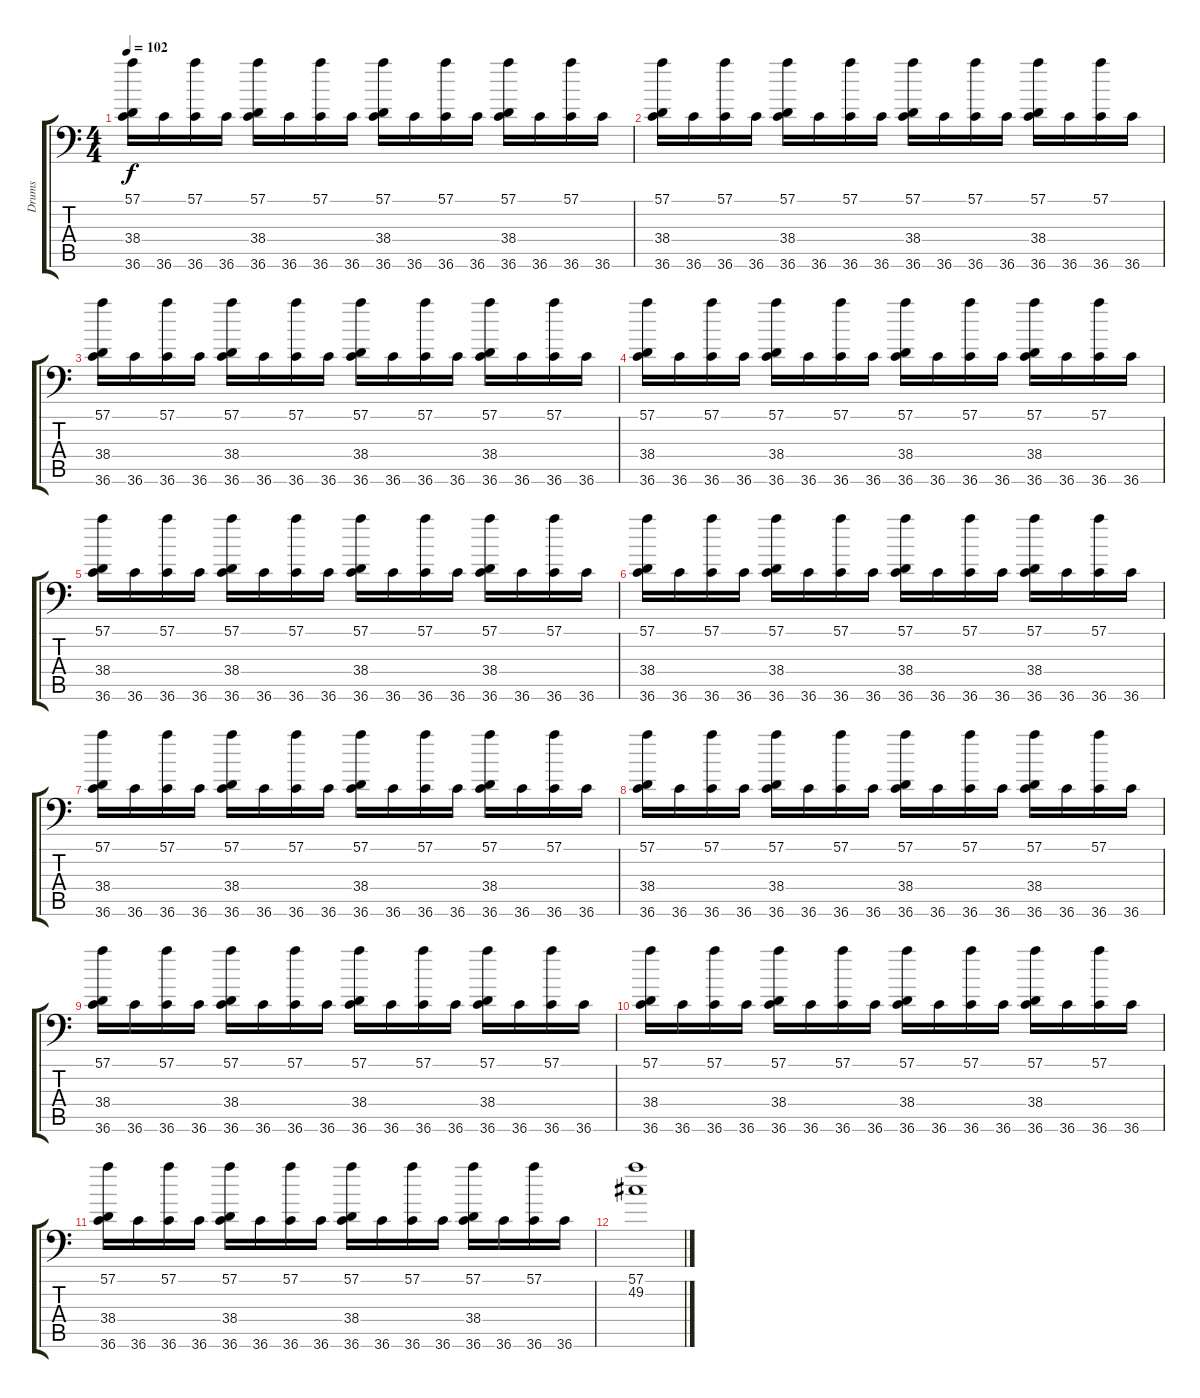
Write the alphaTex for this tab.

\track ("Drums" "Drums") {instrument acousticgrandpiano}
\staff {score tabs}
\tuning (C-1 C-1 C-1 C-1 C-1 C-1) {hide}
\ts (4 4)
\tempo 102
\clef f4
\ks c
(57.1 38.4 36.6).16{dy f} 36.6.16 (57.1 36.6).16 36.6.16 (57.1 38.4 36.6).16 36.6.16 (57.1 36.6).16 36.6.16 (57.1 38.4 36.6).16 36.6.16 (57.1 36.6).16 36.6.16 (57.1 38.4 36.6).16 36.6.16 (57.1 36.6).16 36.6.16 |
(57.1 38.4 36.6).16 36.6.16 (57.1 36.6).16 36.6.16 (57.1 38.4 36.6).16 36.6.16 (57.1 36.6).16 36.6.16 (57.1 38.4 36.6).16 36.6.16 (57.1 36.6).16 36.6.16 (57.1 38.4 36.6).16 36.6.16 (57.1 36.6).16 36.6.16 |
(57.1 38.4 36.6).16 36.6.16 (57.1 36.6).16 36.6.16 (57.1 38.4 36.6).16 36.6.16 (57.1 36.6).16 36.6.16 (57.1 38.4 36.6).16 36.6.16 (57.1 36.6).16 36.6.16 (57.1 38.4 36.6).16 36.6.16 (57.1 36.6).16 36.6.16 |
(57.1 38.4 36.6).16 36.6.16 (57.1 36.6).16 36.6.16 (57.1 38.4 36.6).16 36.6.16 (57.1 36.6).16 36.6.16 (57.1 38.4 36.6).16 36.6.16 (57.1 36.6).16 36.6.16 (57.1 38.4 36.6).16 36.6.16 (57.1 36.6).16 36.6.16 |
(57.1 38.4 36.6).16 36.6.16 (57.1 36.6).16 36.6.16 (57.1 38.4 36.6).16 36.6.16 (57.1 36.6).16 36.6.16 (57.1 38.4 36.6).16 36.6.16 (57.1 36.6).16 36.6.16 (57.1 38.4 36.6).16 36.6.16 (57.1 36.6).16 36.6.16 |
(57.1 38.4 36.6).16 36.6.16 (57.1 36.6).16 36.6.16 (57.1 38.4 36.6).16 36.6.16 (57.1 36.6).16 36.6.16 (57.1 38.4 36.6).16 36.6.16 (57.1 36.6).16 36.6.16 (57.1 38.4 36.6).16 36.6.16 (57.1 36.6).16 36.6.16 |
(57.1 38.4 36.6).16 36.6.16 (57.1 36.6).16 36.6.16 (57.1 38.4 36.6).16 36.6.16 (57.1 36.6).16 36.6.16 (57.1 38.4 36.6).16 36.6.16 (57.1 36.6).16 36.6.16 (57.1 38.4 36.6).16 36.6.16 (57.1 36.6).16 36.6.16 |
(57.1 38.4 36.6).16 36.6.16 (57.1 36.6).16 36.6.16 (57.1 38.4 36.6).16 36.6.16 (57.1 36.6).16 36.6.16 (57.1 38.4 36.6).16 36.6.16 (57.1 36.6).16 36.6.16 (57.1 38.4 36.6).16 36.6.16 (57.1 36.6).16 36.6.16 |
(57.1 38.4 36.6).16 36.6.16 (57.1 36.6).16 36.6.16 (57.1 38.4 36.6).16 36.6.16 (57.1 36.6).16 36.6.16 (57.1 38.4 36.6).16 36.6.16 (57.1 36.6).16 36.6.16 (57.1 38.4 36.6).16 36.6.16 (57.1 36.6).16 36.6.16 |
(57.1 38.4 36.6).16 36.6.16 (57.1 36.6).16 36.6.16 (57.1 38.4 36.6).16 36.6.16 (57.1 36.6).16 36.6.16 (57.1 38.4 36.6).16 36.6.16 (57.1 36.6).16 36.6.16 (57.1 38.4 36.6).16 36.6.16 (57.1 36.6).16 36.6.16 |
(57.1 38.4 36.6).16 36.6.16 (57.1 36.6).16 36.6.16 (57.1 38.4 36.6).16 36.6.16 (57.1 36.6).16 36.6.16 (57.1 38.4 36.6).16 36.6.16 (57.1 36.6).16 36.6.16 (57.1 38.4 36.6).16 36.6.16 (57.1 36.6).16 36.6.16 |
(57.1 49.2).1
